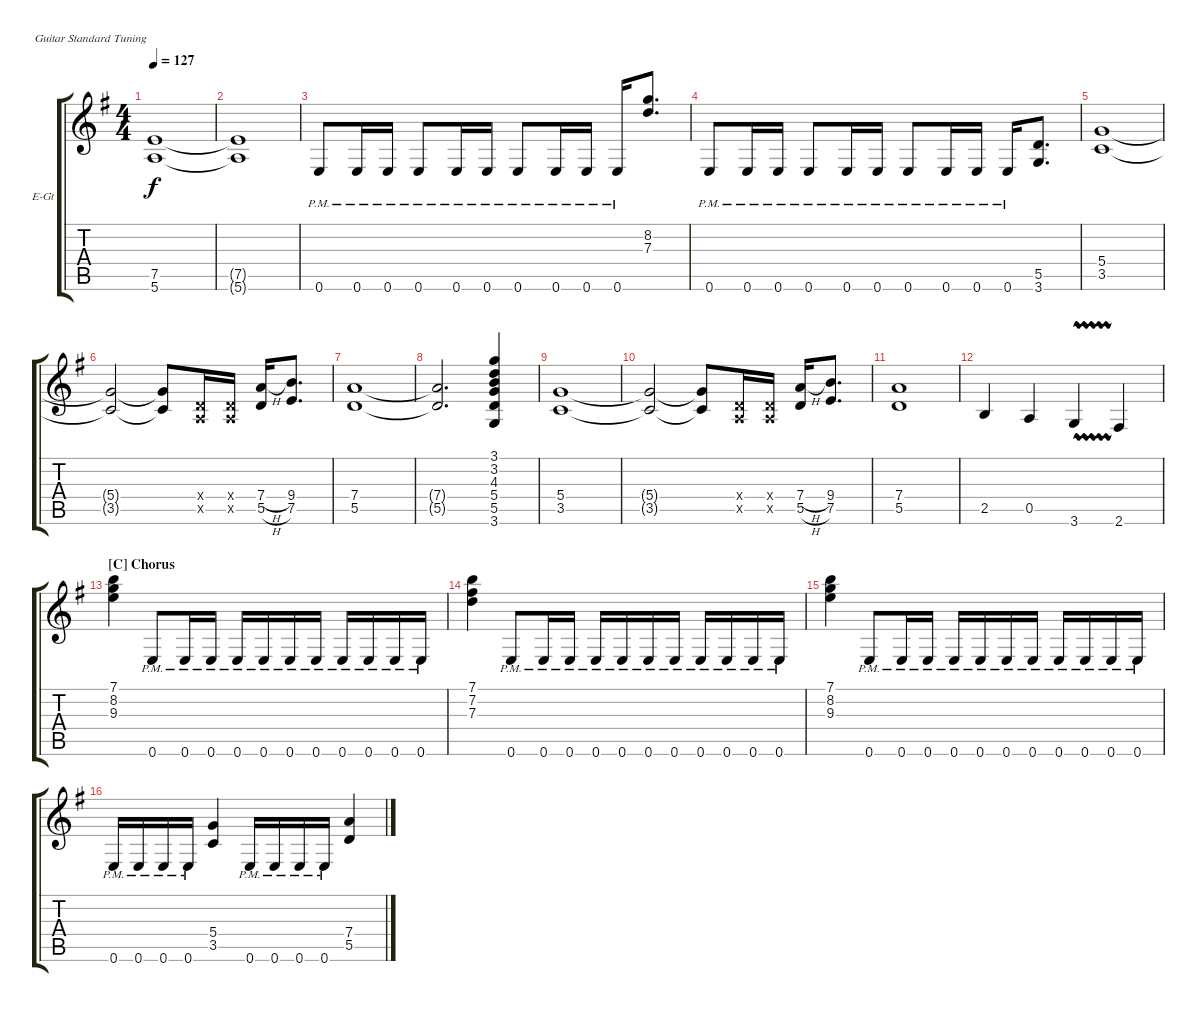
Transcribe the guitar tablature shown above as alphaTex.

\defaultSystemsLayout 4
\bracketExtendMode groupsimilarinstruments
\firstSystemTrackNameOrientation horizontal
\otherSystemsTrackNameOrientation horizontal
\track ("Guitar 2" "E-Gt") {instrument distortionguitar}
\staff {score tabs}
\tuning (E4 B3 G3 D3 A2 E2)
\ts (4 4)
\tempo 127
\clef g2
\scale
1.03909
\ks g
(5.6 7.5).1{dy f} |
\scale
0.960908 (5.6{t} 7.5{t}).1 |
\scale
1.03909 0.6{pm}.8 0.6{pm}.16 0.6{pm}.16 0.6{pm}.8 0.6{pm}.16 0.6{pm}.16 0.6{pm}.8 0.6{pm}.16 0.6{pm}.16 0.6{pm}.16 (8.2 7.3).8{d} |
\scale
0.960908 0.6{pm}.8 0.6{pm}.16 0.6{pm}.16 0.6{pm}.8 0.6{pm}.16 0.6{pm}.16 0.6{pm}.8 0.6{pm}.16 0.6{pm}.16 0.6{pm}.16 (3.6 5.5).8{d} |
\scale
1.03909 (3.5 5.4).1 |
\scale
0.960908 (3.5{t} 5.4{t}).2 (3.5{t} 5.4{t}).8 (0.5{x} 0.4{x}).16 (0.5{x} 0.4{x}).16 (5.5{h} 7.4{h}).16 (7.5 9.4).8{d} |
\scale
1.03909 (5.5 7.4).1 |
\scale
0.960908 (5.5{t} 7.4{t}).2{d} (3.6 5.5 5.4 4.3 3.2 3.1).4 |
\scale
1.03909 (3.5 5.4).1 |
\scale
0.960908 (3.5{t} 5.4{t}).2 (3.5{t} 5.4{t}).8 (0.5{x} 0.4{x}).16 (0.5{x} 0.4{x}).16 (5.5{h} 7.4{h}).16 (7.5 9.4).8{d} |
\scale
1.03909 (5.5 7.4).1 |
\scale
0.960908 2.5.4 0.5.4 3.6{vw}.4 2.6.4 |
\section ("C" "Chorus")
\scale
1.03909 (7.1 8.2 9.3).4 0.6{pm}.8 0.6{pm}.16 0.6{pm}.16 0.6{pm}.16 0.6{pm}.16 0.6{pm}.16 0.6{pm}.16 0.6{pm}.16 0.6{pm}.16 0.6{pm}.16 0.6{pm}.16 |
\scale
0.960908 (7.1 7.2 7.3).4 0.6{pm}.8 0.6{pm}.16 0.6{pm}.16 0.6{pm}.16 0.6{pm}.16 0.6{pm}.16 0.6{pm}.16 0.6{pm}.16 0.6{pm}.16 0.6{pm}.16 0.6{pm}.16 |
\scale
1.03909 (7.1 8.2 9.3).4 0.6{pm}.8 0.6{pm}.16 0.6{pm}.16 0.6{pm}.16 0.6{pm}.16 0.6{pm}.16 0.6{pm}.16 0.6{pm}.16 0.6{pm}.16 0.6{pm}.16 0.6{pm}.16 |
\scale
0.960908 0.6{pm}.16 0.6{pm}.16 0.6{pm}.16 0.6{pm}.16 (3.5 5.4).4 0.6{pm}.16 0.6{pm}.16 0.6{pm}.16 0.6{pm}.16 (5.5 7.4).4
